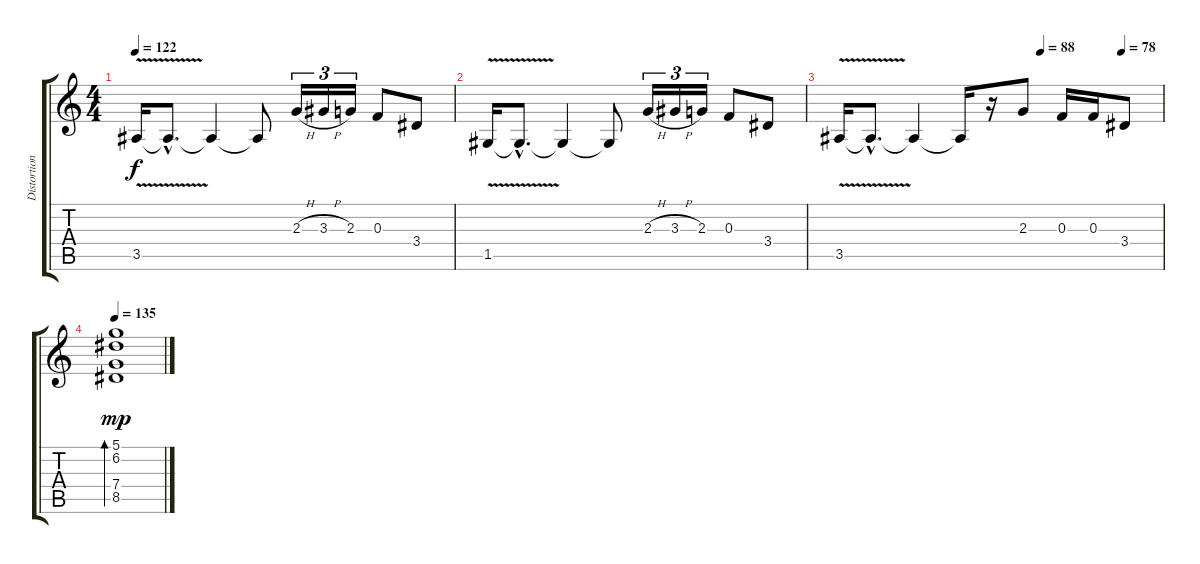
\track ("Distortion Guitar 2" "Distortion") {instrument distortionguitar}
\staff {score tabs}
\tuning (D4 A3 F3 C3 G2 C2) {hide}
\ts (4 4)
\tempo 122
\clef g2
\ks c
3.5{v}.16{dy f} 3.5{hac t}.8{d} 3.5{t}.4 3.5{t}.8 2.3{h}.16{tu (3 2)} 3.3{h}.16{tu (3 2)} 2.3.16{tu (3 2)} 0.3.8 3.4.8 |
1.5{v}.16 1.5{hac t}.8{d} 1.5{t}.4 1.5{t}.8 2.3{h}.16{tu (3 2)} 3.3{h}.16{tu (3 2)} 2.3.16{tu (3 2)} 0.3.8 3.4.8 |
\tempo (88 0.625)
\tempo (78 0.875)
3.5{v}.16 3.5{hac t}.8{d} 3.5{t}.4 3.5{t}.16 r.16 2.3.8 0.3.16 0.3.16 3.4.8 |
\tempo 135
(5.1 6.2 7.4 8.5).1{bd 480 dy mp volume 12 balance 8 instrument acousticguitarsteel}
